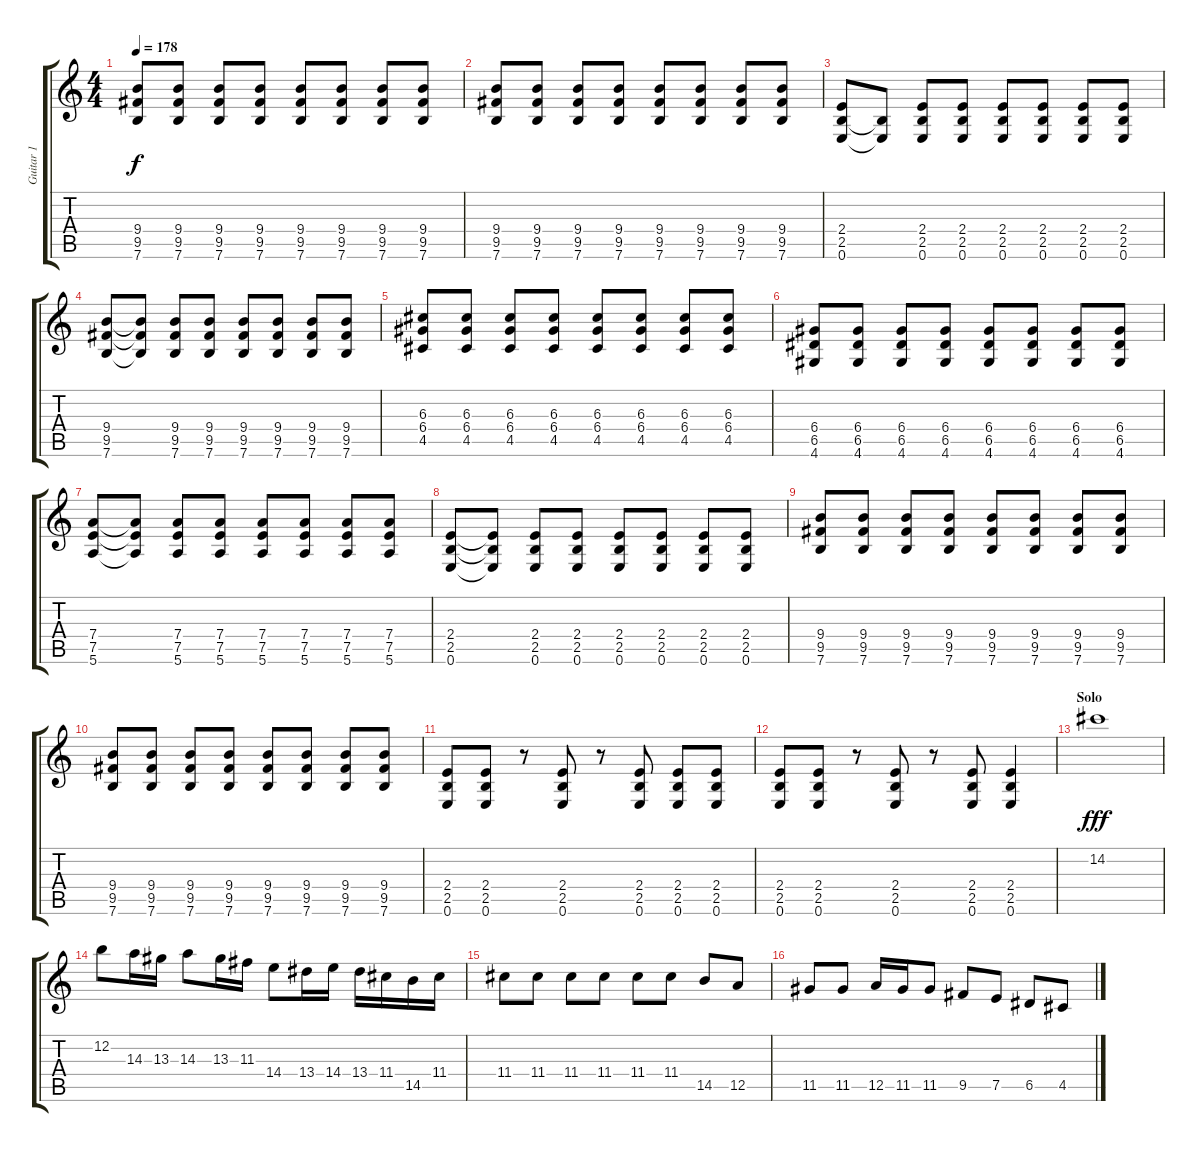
\track ("Guitar 1" "Guitar 1") {instrument distortionguitar}
\staff {score tabs}
\tuning (E4 B3 G3 D3 A2 E2) {hide}
\ts (4 4)
\tempo 178
\clef g2
\ks c
(9.4 9.5 7.6).8{dy f} (9.4 9.5 7.6).8 (9.4 9.5 7.6).8 (9.4 9.5 7.6).8 (9.4 9.5 7.6).8 (9.4 9.5 7.6).8 (9.4 9.5 7.6).8 (9.4 9.5 7.6).8 |
(9.4 9.5 7.6).8 (9.4 9.5 7.6).8 (9.4 9.5 7.6).8 (9.4 9.5 7.6).8 (9.4 9.5 7.6).8 (9.4 9.5 7.6).8 (9.4 9.5 7.6).8 (9.4 9.5 7.6).8 |
(2.4 2.5 0.6).8 (2.5{t} 0.6{t}).8 (2.4 2.5 0.6).8 (2.4 2.5 0.6).8 (2.4 2.5 0.6).8 (2.4 2.5 0.6).8 (2.4 2.5 0.6).8 (2.4 2.5 0.6).8 |
(9.4 9.5 7.6).8 (9.4{t} 9.5{t} 7.6{t}).8 (9.4 9.5 7.6).8 (9.4 9.5 7.6).8 (9.4 9.5 7.6).8 (9.4 9.5 7.6).8 (9.4 9.5 7.6).8 (9.4 9.5 7.6).8 |
(6.3 6.4 4.5).8 (6.3 6.4 4.5).8 (6.3 6.4 4.5).8 (6.3 6.4 4.5).8 (6.3 6.4 4.5).8 (6.3 6.4 4.5).8 (6.3 6.4 4.5).8 (6.3 6.4 4.5).8 |
(6.4 6.5 4.6).8 (6.4 6.5 4.6).8 (6.4 6.5 4.6).8 (6.4 6.5 4.6).8 (6.4 6.5 4.6).8 (6.4 6.5 4.6).8 (6.4 6.5 4.6).8 (6.4 6.5 4.6).8 |
(7.4 7.5 5.6).8 (7.4{t} 7.5{t} 5.6{t}).8 (7.4 7.5 5.6).8 (7.4 7.5 5.6).8 (7.4 7.5 5.6).8 (7.4 7.5 5.6).8 (7.4 7.5 5.6).8 (7.4 7.5 5.6).8 |
(2.4 2.5 0.6).8 (2.4{t} 2.5{t} 0.6{t}).8 (2.4 2.5 0.6).8 (2.4 2.5 0.6).8 (2.4 2.5 0.6).8 (2.4 2.5 0.6).8 (2.4 2.5 0.6).8 (2.4 2.5 0.6).8 |
(9.4 9.5 7.6).8 (9.4 9.5 7.6).8 (9.4 9.5 7.6).8 (9.4 9.5 7.6).8 (9.4 9.5 7.6).8 (9.4 9.5 7.6).8 (9.4 9.5 7.6).8 (9.4 9.5 7.6).8 |
(9.4 9.5 7.6).8 (9.4 9.5 7.6).8 (9.4 9.5 7.6).8 (9.4 9.5 7.6).8 (9.4 9.5 7.6).8 (9.4 9.5 7.6).8 (9.4 9.5 7.6).8 (9.4 9.5 7.6).8 |
(2.4 2.5 0.6).8 (2.4 2.5 0.6).8 r.8 (2.4 2.5 0.6).8 r.8 (2.4 2.5 0.6).8 (2.4 2.5 0.6).8 (2.4 2.5 0.6).8 |
(2.4 2.5 0.6).8 (2.4 2.5 0.6).8 r.8 (2.4 2.5 0.6).8 r.8 (2.4 2.5 0.6).8 (2.4 2.5 0.6).4 |
\section ("" "Solo")
14.2.1{dy fff} |
12.2.8 14.3.16 13.3.16 14.3.8 13.3.16 11.3.16 14.4.8 13.4.16 14.4.16 13.4.16 11.4.16 14.5.16 11.4.16 |
11.4.8 11.4.8 11.4.8 11.4.8 11.4.8 11.4.8 14.5.8 12.5.8 |
11.5.8 11.5.8 12.5.16 11.5.16 11.5.8 9.5.8 7.5.8 6.5.8 4.5.8
